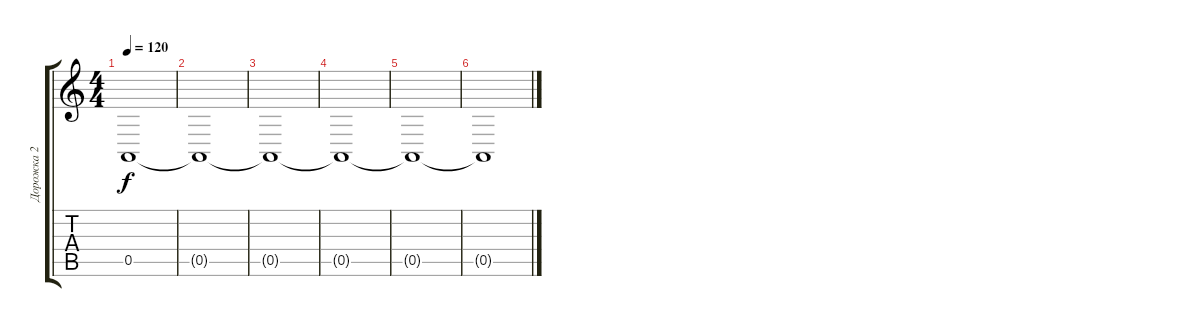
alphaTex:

\track ("Дорожка 2" "Дорожка 2") {instrument stringensemble2}
\staff {score tabs}
\tuning (E4 B3 G3 D3 A2 E2) {hide}
\ts (4 4)
\tempo 120
\clef g2
\ks c
0.5{t}.1{dy f} |
0.5{t}.1 |
0.5{t}.1 |
0.5{t}.1 |
0.5{t}.1 |
0.5{t}.1
